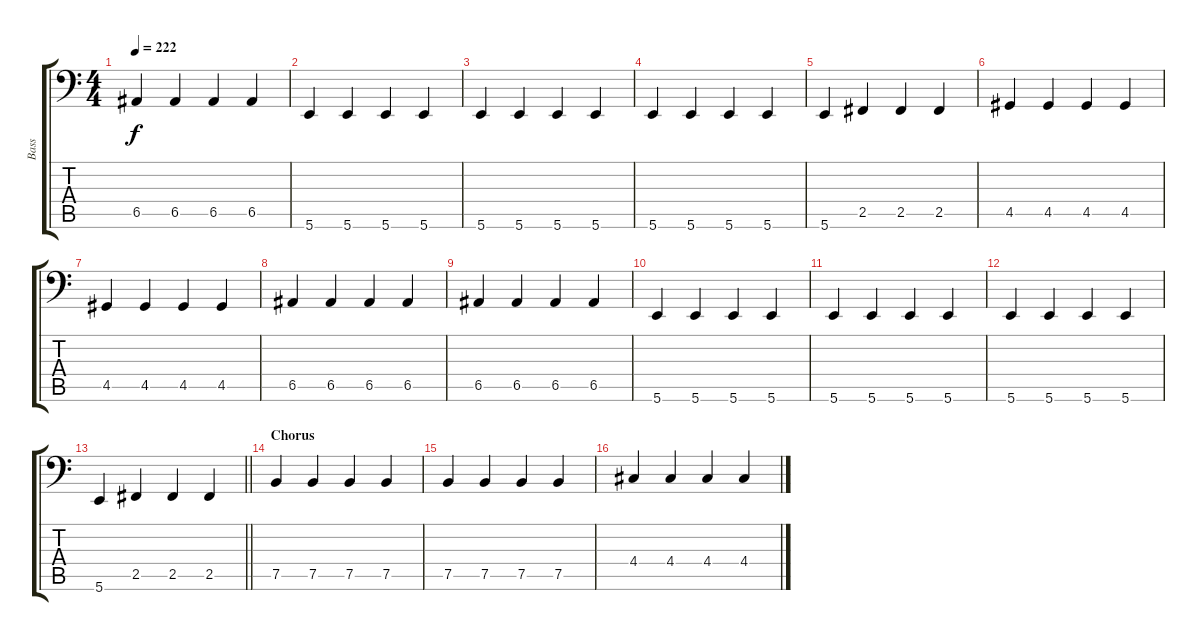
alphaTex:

\track ("Bass" "Bass") {instrument electricbassfinger}
\staff {score tabs}
\tuning (C3 G2 D2 A1 E1 B0) {hide}
\ts (4 4)
\tempo 222
\clef f4
\ks c
6.5.4{dy f} 6.5.4 6.5.4 6.5.4 |
5.6.4 5.6.4 5.6.4 5.6.4 |
5.6.4 5.6.4 5.6.4 5.6.4 |
5.6.4 5.6.4 5.6.4 5.6.4 |
5.6.4 2.5.4 2.5.4 2.5.4 |
4.5.4 4.5.4 4.5.4 4.5.4 |
4.5.4 4.5.4 4.5.4 4.5.4 |
6.5.4 6.5.4 6.5.4 6.5.4 |
6.5.4 6.5.4 6.5.4 6.5.4 |
5.6.4 5.6.4 5.6.4 5.6.4 |
5.6.4 5.6.4 5.6.4 5.6.4 |
5.6.4 5.6.4 5.6.4 5.6.4 |
\barLineRight lightlight
5.6.4 2.5.4 2.5.4 2.5.4 |
\section ("" "Chorus")
7.5.4 7.5.4 7.5.4 7.5.4 |
7.5.4 7.5.4 7.5.4 7.5.4 |
4.4.4 4.4.4 4.4.4 4.4.4
